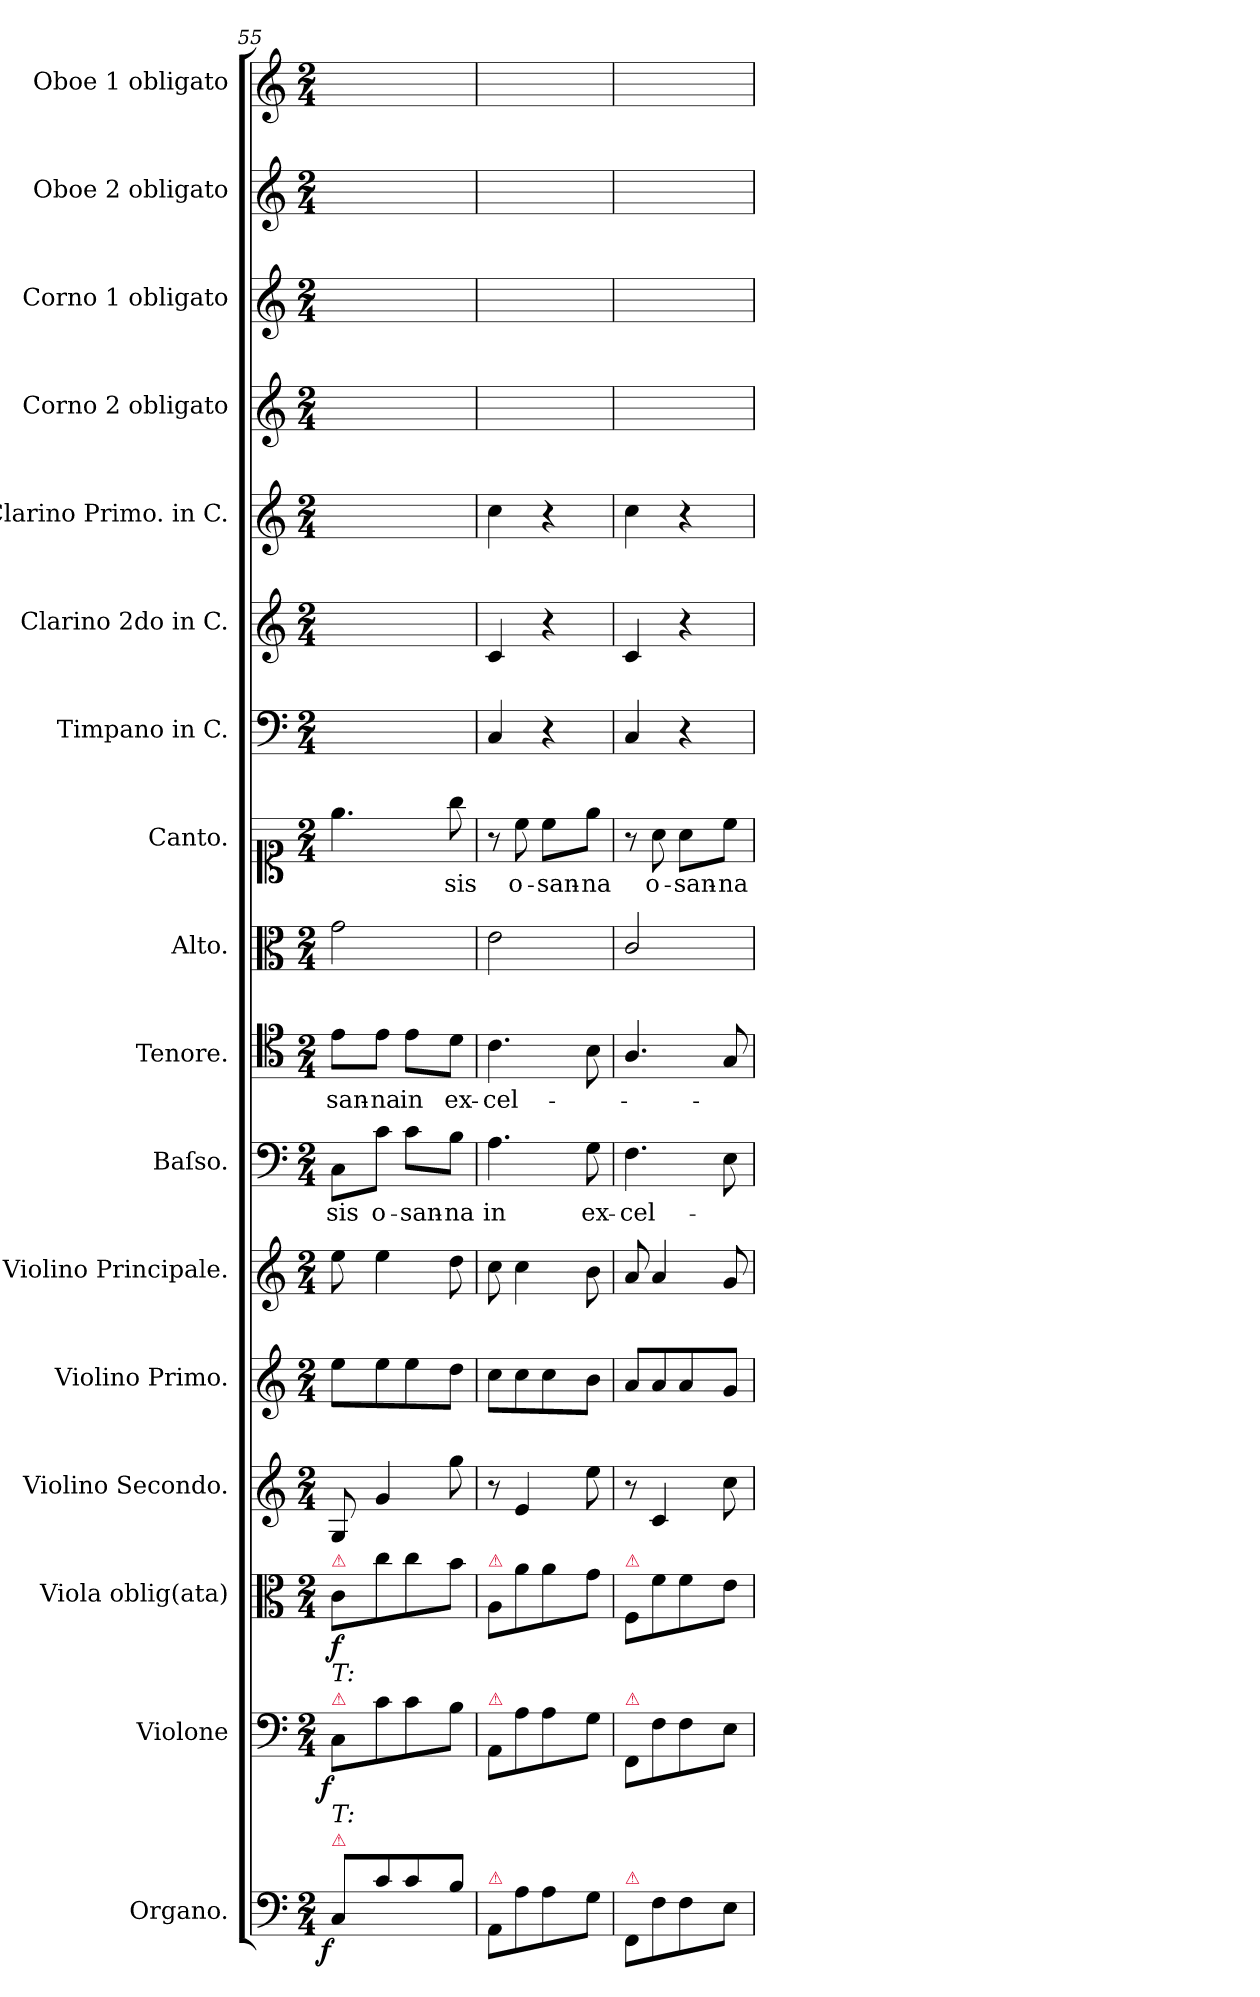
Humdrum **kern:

**kern	**dynam	**kern	**dynam	**kern	**dynam	**kern	**kern	**kern	**kern	**text	**kern	**text	**kern	**kern	**text	**kern	**kern	**kern	**kern	**kern	**kern	**kern
*part17	*part17	*part16	*part16	*part15	*part15	*part14	*part13	*part12	*part11	*part11	*part10	*part10	*part9	*part8	*part8	*part7	*part6	*part5	*part4	*part3	*part2	*part1
*staff17	*staff17	*staff16	*staff16	*staff15	*staff15	*staff14	*staff13	*staff12	*staff11	*staff11	*staff10	*staff10	*staff9	*staff8	*staff8	*staff7	*staff6	*staff5	*staff4	*staff3	*staff2	*staff1
*I"Organo.	*	*I"Violone	*	*I"Viola oblig(ata)	*	*I"Violino Secondo.	*I"Violino Primo.	*I"Violino Principale.	*I"Baſso.	*	*I"Tenore.	*	*I"Alto.	*I"Canto.	*	*I"Timpano in C.	*I"Clarino 2do in C.	*I"Clarino Primo. in C.	*I"Corno 2 obligato	*I"Corno 1 obligato	*I"Oboe 2 obligato	*I"Oboe 1 obligato
*I'Org.	*	*I'Vlne	*	*I'Vla.	*	*	*I'Vn I	*I'Vln. Princ.	*I'B.	*	*I'T.	*	*I'A.	*I'C.	*	*I'Timp.	*I'Clno 2 in C.	*I'Clno 1 in C	*I'[C. 2 obl.]	*I'[C. 1 obl.]	*I'[Ob. 2]	*I'[Ob. 1]
*clefF4	*	*clefF4	*	*clefC3	*	*clefG2	*clefG2	*clefG2	*clefF4	*	*clefC4	*	*clefC3	*clefC1	*	*clefF4	*clefG2	*clefG2	*clefG2	*clefG2	*clefG2	*clefG2
*k[]	*	*k[]	*	*k[]	*	*k[]	*k[]	*k[]	*k[]	*	*k[]	*	*k[]	*k[]	*	*k[]	*k[]	*k[]	*k[]	*k[]	*k[]	*k[]
*M2/4	*	*M2/4	*	*M2/4	*	*M2/4	*M2/4	*M2/4	*M2/4	*	*M2/4	*	*M2/4	*M2/4	*	*M2/4	*M2/4	*M2/4	*M2/4	*M2/4	*M2/4	*M2/4
=55	=55	=55	=55	=55	=55	=55	=55	=55	=55	=55	=55	=55	=55	=55	=55	=55	=55	=55	=55	=55	=55	=55
!	!	!	!	!LO:TX:a:color=crimson:t=⚠	!	!	!	!	!	!	!	!	!	!	!	!	!	!	!	!	!	!
!	!	!LO:TX:a:color=crimson:t=⚠	!	!	!	!	!	!	!	!	!	!	!	!	!	!	!	!	!	!	!	!
!	!	!LO:TX:a:i:t=T&colon;	!	!	!	!	!	!	!	!	!	!	!	!	!	!	!	!	!	!	!	!
!LO:TX:a:color=crimson:t=⚠	!	!	!	!	!	!	!	!	!	!	!	!	!	!	!	!	!	!	!	!	!	!
!LO:TX:a:i:t=T&colon;	!	!	!	!	!	!	!	!	!	!	!	!	!	!	!	!	!	!	!	!	!	!
!	!LO:DY:rj	!	!LO:DY:rj	!	!	!	!	!	!	!	!	!	!	!	!	!	!	!	!	!	!	!
8C/L	f	8C/L	f	8c/L	f	8G/	8ee\L	8ee\	8C\L	-sis	8e\L	-san-	2g\	4.ee\	.	2ryy	2ryy	2ryy	2ryy	2ryy	2ryy	2ryy
8c\	.	8c\	.	8cc\	.	4g/	8ee\	4ee\	8c\J	o-	8e\J	-na	.	.	.	.	.	.	.	.	.	.
8c/	.	8c\	.	8cc\	.	.	8ee\	.	8c\L	-san-	8e\L	in	.	.	.	.	.	.	.	.	.	.
8B\J	.	8B\J	.	8b\J	.	8gg\	8dd\J	8dd\	8B\J	-na	8d\J	ex-	.	8gg\	-sis	.	.	.	.	.	.	.
=56	=56	=56	=56	=56	=56	=56	=56	=56	=56	=56	=56	=56	=56	=56	=56	=56	=56	=56	=56	=56	=56	=56
!	!	!	!	!LO:TX:a:color=crimson:t=⚠	!	!	!	!	!	!	!	!	!	!	!	!	!	!	!	!	!	!
!	!	!LO:TX:a:color=crimson:t=⚠	!	!	!	!	!	!	!	!	!	!	!	!	!	!	!	!	!	!	!	!
!LO:TX:a:color=crimson:t=⚠	!	!	!	!	!	!	!	!	!	!	!	!	!	!	!	!	!	!	!	!	!	!
8AA/L	.	8AA/L	.	8A/L	.	8r	8cc\L	8cc\	4.A\	in	4.c\	-cel-	2e\	8r	.	4C/	4c/	4cc\	2ryy	2ryy	2ryy	2ryy
8A\	.	8A\	.	8a\	.	4e/	8cc\	4cc\	.	.	.	.	.	8cc\	o-	.	.	.	.	.	.	.
8A\	.	8A\	.	8a\	.	.	8cc\	.	.	.	.	.	.	8cc\L	-san-	4r	4r	4r	.	.	.	.
8G\J	.	8G\J	.	8g\J	.	8ee\	8b\J	8b\	8G\	ex-	8B\	.	.	8ee\J	-na	.	.	.	.	.	.	.
=57	=57	=57	=57	=57	=57	=57	=57	=57	=57	=57	=57	=57	=57	=57	=57	=57	=57	=57	=57	=57	=57	=57
!	!	!	!	!LO:TX:a:color=crimson:t=⚠	!	!	!	!	!	!	!	!	!	!	!	!	!	!	!	!	!	!
!	!	!LO:TX:a:color=crimson:t=⚠	!	!	!	!	!	!	!	!	!	!	!	!	!	!	!	!	!	!	!	!
!LO:TX:a:color=crimson:t=⚠	!	!	!	!	!	!	!	!	!	!	!	!	!	!	!	!	!	!	!	!	!	!
8FF/L	.	8FF/L	.	8F/L	.	8r	8a/L	8a/	4.F\	-cel-	4.A/	.	2c/	8r	.	4C/	4c/	4cc\	2ryy	2ryy	2ryy	2ryy
8F\	.	8F\	.	8f\	.	4c/	8a/	4a/	.	.	.	.	.	8a\	o-	.	.	.	.	.	.	.
8F\	.	8F\	.	8f\	.	.	8a/	.	.	.	.	.	.	8a\L	-san-	4r	4r	4r	.	.	.	.
8E\J	.	8E\J	.	8e\J	.	8cc\	8g/J	8g/	8E\	.	8G/	.	.	8cc\J	-na	.	.	.	.	.	.	.
=	=	=	=	=	=	=	=	=	=	=	=	=	=	=	=	=	=	=	=	=	=	=
*-	*-	*-	*-	*-	*-	*-	*-	*-	*-	*-	*-	*-	*-	*-	*-	*-	*-	*-	*-	*-	*-	*-
